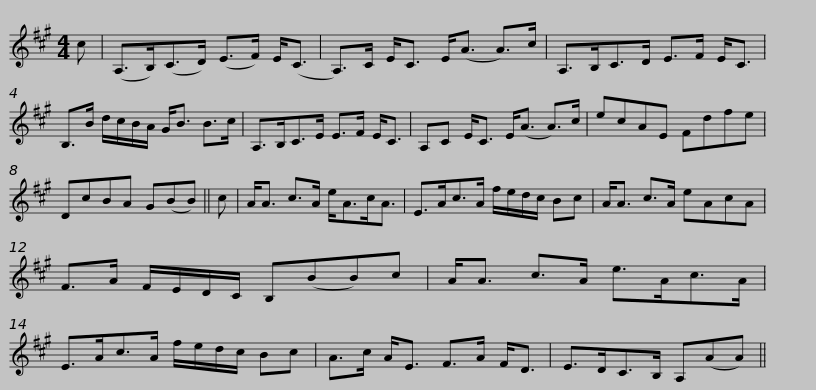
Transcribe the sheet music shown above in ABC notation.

X:1
L:1/8
M:4/4
I:linebreak $
K:A
V:1 treble
V:1
 c | (A,>B,)(C>D) (E>F) E<(C | A,>)C E<C E<(A A>)c | A,>B,C>D E>F E<C | B,>B d/c/B/A/ G<B B>c |$ %5
 A,>B,C>E E>F E<C | A,C E<C E<(A A>)c | ecAE Fdfe | DcBA G(BB) || c |$ %10
 A<A c>A e<Ac<A | E>Ac>A f/e/d/c/ Bc | A<A c>A eAcA | F>A F/E/D/C/ B,(BB)c |$ A<A c>A e>Ac>A | %15
 E>Ac>A f/e/d/c/ Bc | A>c A<E F>A F<D | E>DC>B, A,(AA) || %18
